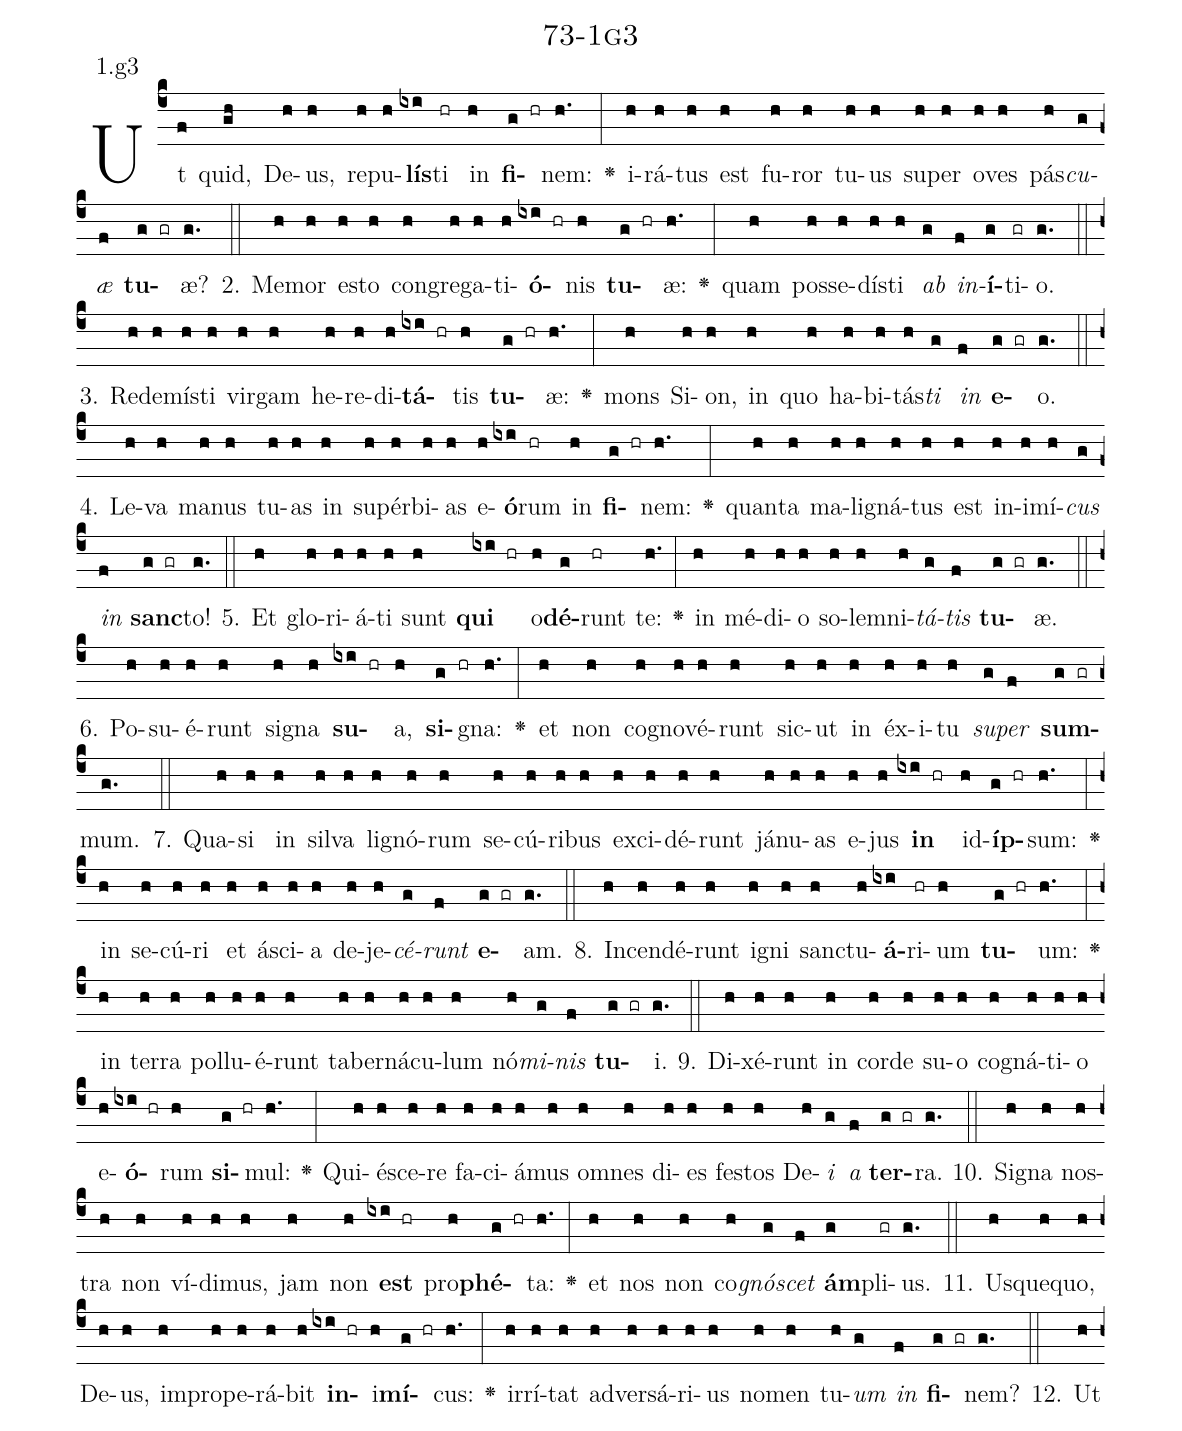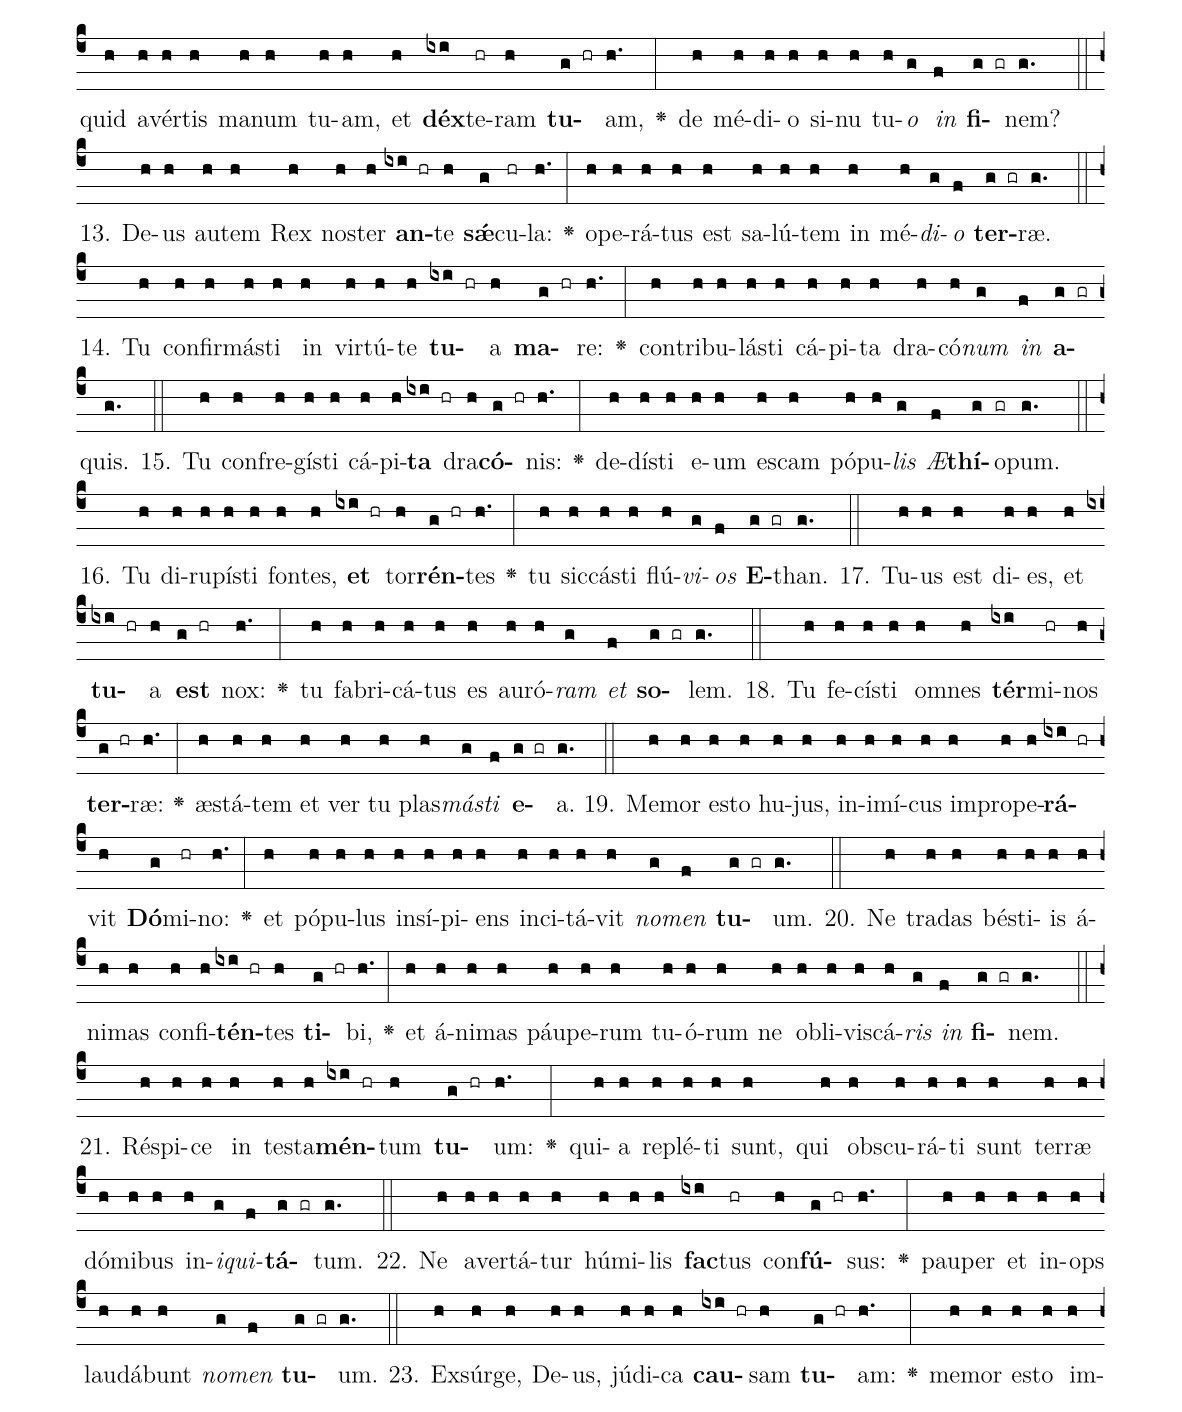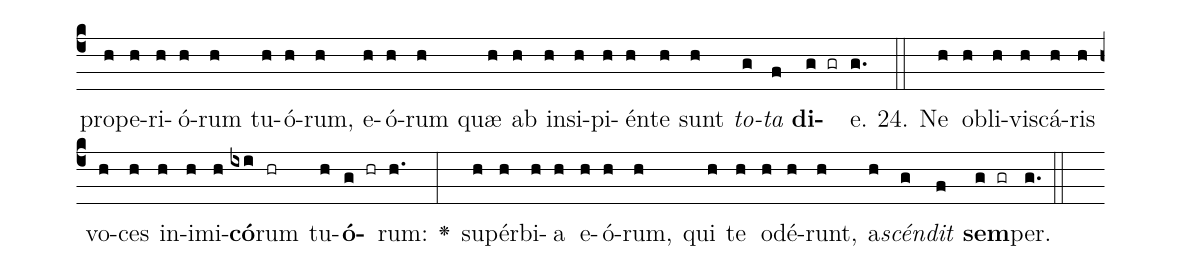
name: 73-1g3;
annotation: 1.g3;
%%
(c4)Ut(f) quid,(gh) De(h)us,(h) re(h)pu(h)<b>lís</b>(ixi)ti(hr) in(h) <b>fi</b>(g hr)nem:(h.) <v>\greheightstar</v>(:) i(h)rá(h)tus(h) est(h) fu(h)ror(h) tu(h)us(h) su(h)per(h) o(h)ves(h) pás(h)<i>cu</i>(g)<i>æ</i>(f) <b>tu</b>(g gr)æ?(g.) (::)
2. Me(h)mor(h) es(h)to(h) con(h)gre(h)ga(h)ti(h)<b>ó</b>(ixi hr)nis(h) <b>tu</b>(g hr)æ:(h.) <v>\greheightstar</v>(:) quam(h) pos(h)se(h)dís(h)ti(h) <i>ab</i>(g) <i>in</i>(f)<b>í</b>(g)ti(gr)o.(g.) (::)
3. Red(h)e(h)mís(h)ti(h) vir(h)gam(h) he(h)re(h)di(h)<b>tá</b>(ixi hr)tis(h) <b>tu</b>(g hr)æ:(h.) <v>\greheightstar</v>(:) mons(h) Si(h)on,(h) in(h) quo(h) ha(h)bi(h)tás(h)<i>ti</i>(g) <i>in</i>(f) <b>e</b>(g gr)o.(g.) (::)
4. Le(h)va(h) ma(h)nus(h) tu(h)as(h) in(h) su(h)pér(h)bi(h)as(h) e(h)<b>ó</b>(ixi)rum(hr) in(h) <b>fi</b>(g hr)nem:(h.) <v>\greheightstar</v>(:) quan(h)ta(h) ma(h)li(h)gná(h)tus(h) est(h) in(h)i(h)mí(h)<i>cus</i>(g) <i>in</i>(f) <b>sanc</b>(g gr)to!(g.) (::)
5. Et(h) glo(h)ri(h)á(h)ti(h) sunt(h) <b>qui</b>(ixi hr) o(h)<b>dé</b>(g)runt(hr) te:(h.) <v>\greheightstar</v>(:) in(h) mé(h)di(h)o(h) so(h)lem(h)ni(h)<i>tá</i>(g)<i>tis</i>(f) <b>tu</b>(g gr)æ.(g.) (::)
6. Po(h)su(h)é(h)runt(h) si(h)gna(h) <b>su</b>(ixi hr)a,(h) <b>si</b>(g hr)gna:(h.) <v>\greheightstar</v>(:) et(h) non(h) co(h)gno(h)vé(h)runt(h) sic(h)ut(h) in(h) éx(h)i(h)tu(h) <i>su</i>(g)<i>per</i>(f) <b>sum</b>(g gr)mum.(g.) (::)
7. Qua(h)si(h) in(h) sil(h)va(h) li(h)gnó(h)rum(h) se(h)cú(h)ri(h)bus(h) ex(h)ci(h)dé(h)runt(h) já(h)nu(h)as(h) e(h)jus(h) <b>in</b>(ixi hr) id(h)<b>íp</b>(g hr)sum:(h.) <v>\greheightstar</v>(:) in(h) se(h)cú(h)ri(h) et(h) á(h)sci(h)a(h) de(h)je(h)<i>cé</i>(g)<i>runt</i>(f) <b>e</b>(g gr)am.(g.) (::)
8. In(h)cen(h)dé(h)runt(h) i(h)gni(h) sanc(h)tu(h)<b>á</b>(ixi)ri(hr)um(h) <b>tu</b>(g hr)um:(h.) <v>\greheightstar</v>(:) in(h) ter(h)ra(h) pol(h)lu(h)é(h)runt(h) ta(h)ber(h)ná(h)cu(h)lum(h) nó(h)<i>mi</i>(g)<i>nis</i>(f) <b>tu</b>(g gr)i.(g.) (::)
9. Di(h)xé(h)runt(h) in(h) cor(h)de(h) su(h)o(h) co(h)gná(h)ti(h)o(h) e(h)<b>ó</b>(ixi hr)rum(h) <b>si</b>(g hr)mul:(h.) <v>\greheightstar</v>(:) Qui(h)é(h)sce(h)re(h) fa(h)ci(h)á(h)mus(h) om(h)nes(h) di(h)es(h) fes(h)tos(h) De(h)<i>i</i>(g) <i>a</i>(f) <b>ter</b>(g gr)ra.(g.) (::)
10. Si(h)gna(h) nos(h)tra(h) non(h) ví(h)di(h)mus,(h) jam(h) non(h) <b>est</b>(ixi hr) pro(h)<b>phé</b>(g hr)ta:(h.) <v>\greheightstar</v>(:) et(h) nos(h) non(h) co(h)<i>gnó</i>(g)<i>scet</i>(f) <b>ám</b>(g)pli(gr)us.(g.) (::)
11. Us(h)que(h)quo,(h) De(h)us,(h) im(h)pro(h)pe(h)rá(h)bit(h) <b>in</b>(ixi hr)i(h)<b>mí</b>(g hr)cus:(h.) <v>\greheightstar</v>(:) ir(h)rí(h)tat(h) ad(h)ver(h)sá(h)ri(h)us(h) no(h)men(h) tu(h)<i>um</i>(g) <i>in</i>(f) <b>fi</b>(g gr)nem?(g.) (::)
12. Ut(h) quid(h) a(h)vér(h)tis(h) ma(h)num(h) tu(h)am,(h) et(h) <b>déx</b>(ixi)te(hr)ram(h) <b>tu</b>(g hr)am,(h.) <v>\greheightstar</v>(:) de(h) mé(h)di(h)o(h) si(h)nu(h) tu(h)<i>o</i>(g) <i>in</i>(f) <b>fi</b>(g gr)nem?(g.) (::)
13. De(h)us(h) au(h)tem(h) Rex(h) nos(h)ter(h) <b>an</b>(ixi hr)te(h) <b>sǽ</b>(g)cu(hr)la:(h.) <v>\greheightstar</v>(:) o(h)pe(h)rá(h)tus(h) est(h) sa(h)lú(h)tem(h) in(h) mé(h)<i>di</i>(g)<i>o</i>(f) <b>ter</b>(g gr)ræ.(g.) (::)
14. Tu(h) con(h)fir(h)más(h)ti(h) in(h) vir(h)tú(h)te(h) <b>tu</b>(ixi hr)a(h) <b>ma</b>(g hr)re:(h.) <v>\greheightstar</v>(:) con(h)tri(h)bu(h)lás(h)ti(h) cá(h)pi(h)ta(h) dra(h)có(h)<i>num</i>(g) <i>in</i>(f) <b>a</b>(g gr)quis.(g.) (::)
15. Tu(h) con(h)fre(h)gís(h)ti(h) cá(h)pi(h)<b>ta</b>(ixi hr) dra(h)<b>có</b>(g hr)nis:(h.) <v>\greheightstar</v>(:) de(h)dís(h)ti(h) e(h)um(h) es(h)cam(h) pó(h)pu(h)<i>lis</i>(g) <i>Æ</i>(f)<b>thí</b>(g)o(gr)pum.(g.) (::)
16. Tu(h) di(h)ru(h)pís(h)ti(h) fon(h)tes,(h) <b>et</b>(ixi hr) tor(h)<b>rén</b>(g hr)tes(h.) <v>\greheightstar</v>(:) tu(h) sic(h)cás(h)ti(h) flú(h)<i>vi</i>(g)<i>os</i>(f) <b>E</b>(g gr)than.(g.) (::)
17. Tu(h)us(h) est(h) di(h)es,(h) et(h) <b>tu</b>(ixi hr)a(h) <b>est</b>(g hr) nox:(h.) <v>\greheightstar</v>(:) tu(h) fa(h)bri(h)cá(h)tus(h) es(h) au(h)ró(h)<i>ram</i>(g) <i>et</i>(f) <b>so</b>(g gr)lem.(g.) (::)
18. Tu(h) fe(h)cís(h)ti(h) om(h)nes(h) <b>tér</b>(ixi)mi(hr)nos(h) <b>ter</b>(g hr)ræ:(h.) <v>\greheightstar</v>(:) æs(h)tá(h)tem(h) et(h) ver(h) tu(h) plas(h)<i>más</i>(g)<i>ti</i>(f) <b>e</b>(g gr)a.(g.) (::)
19. Me(h)mor(h) es(h)to(h) hu(h)jus,(h) in(h)i(h)mí(h)cus(h) im(h)pro(h)pe(h)<b>rá</b>(ixi hr)vit(h) <b>Dó</b>(g)mi(hr)no:(h.) <v>\greheightstar</v>(:) et(h) pó(h)pu(h)lus(h) in(h)sí(h)pi(h)ens(h) in(h)ci(h)tá(h)vit(h) <i>no</i>(g)<i>men</i>(f) <b>tu</b>(g gr)um.(g.) (::)
20. Ne(h) tra(h)das(h) bés(h)ti(h)is(h) á(h)ni(h)mas(h) con(h)fi(h)<b>tén</b>(ixi hr)tes(h) <b>ti</b>(g hr)bi,(h.) <v>\greheightstar</v>(:) et(h) á(h)ni(h)mas(h) páu(h)pe(h)rum(h) tu(h)ó(h)rum(h) ne(h) ob(h)li(h)vis(h)cá(h)<i>ris</i>(g) <i>in</i>(f) <b>fi</b>(g gr)nem.(g.) (::)
21. Ré(h)spi(h)ce(h) in(h) tes(h)ta(h)<b>mén</b>(ixi hr)tum(h) <b>tu</b>(g hr)um:(h.) <v>\greheightstar</v>(:) qui(h)a(h) re(h)plé(h)ti(h) sunt,(h) qui(h) obs(h)cu(h)rá(h)ti(h) sunt(h) ter(h)ræ(h) dó(h)mi(h)bus(h) in(h)<i>i</i>(g)<i>qui</i>(f)<b>tá</b>(g gr)tum.(g.) (::)
22. Ne(h) a(h)ver(h)tá(h)tur(h) hú(h)mi(h)lis(h) <b>fac</b>(ixi)tus(hr) con(h)<b>fú</b>(g hr)sus:(h.) <v>\greheightstar</v>(:) pau(h)per(h) et(h) in(h)ops(h) lau(h)dá(h)bunt(h) <i>no</i>(g)<i>men</i>(f) <b>tu</b>(g gr)um.(g.) (::)
23. Ex(h)súr(h)ge,(h) De(h)us,(h) jú(h)di(h)ca(h) <b>cau</b>(ixi hr)sam(h) <b>tu</b>(g hr)am:(h.) <v>\greheightstar</v>(:) me(h)mor(h) es(h)to(h) im(h)pro(h)pe(h)ri(h)ó(h)rum(h) tu(h)ó(h)rum,(h) e(h)ó(h)rum(h) quæ(h) ab(h) in(h)si(h)pi(h)én(h)te(h) sunt(h) <i>to</i>(g)<i>ta</i>(f) <b>di</b>(g gr)e.(g.) (::)
24. Ne(h) ob(h)li(h)vis(h)cá(h)ris(h) vo(h)ces(h) in(h)i(h)mi(h)<b>có</b>(ixi)rum(hr) tu(h)<b>ó</b>(g hr)rum:(h.) <v>\greheightstar</v>(:) su(h)pér(h)bi(h)a(h) e(h)ó(h)rum,(h) qui(h) te(h) o(h)dé(h)runt,(h) a(h)<i>scén</i>(g)<i>dit</i>(f) <b>sem</b>(g gr)per.(g.) (::)
